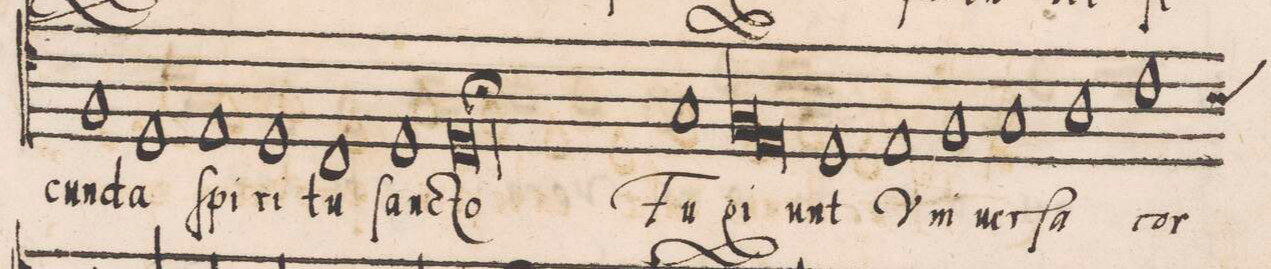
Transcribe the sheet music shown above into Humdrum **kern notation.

**kern	**text	**text
*I"TENOR	*	*
*clefC4	*	*
*k[]	*	*
*met(c|)	*	*
*M2/1	*	*
1F	-cun-	.
=34	=34	=34
1D	-da	.
1E	ſpi-	.
=35	=35	=35
1D	-ri-	.
1C	-tu	.
=36	=36	=36
1D	ſanc-	.
0.D;	-to	.
=37	=37	=37
=38	=38	=38
1G	Fu-	.
*lig	*	*
1F	-gi-	.
=39	=39	=39
1E	.	.
*Xlig	*	*
1D	-unt	.
=40	=40	=40
1E	V-	.
1F	-ni-	.
=41	=41	=41
1G	-uer-	.
1A	-ſa	.
=42	=42	=42
*custos:B	*	*
1c	cor-	.
*-	*-	*-
